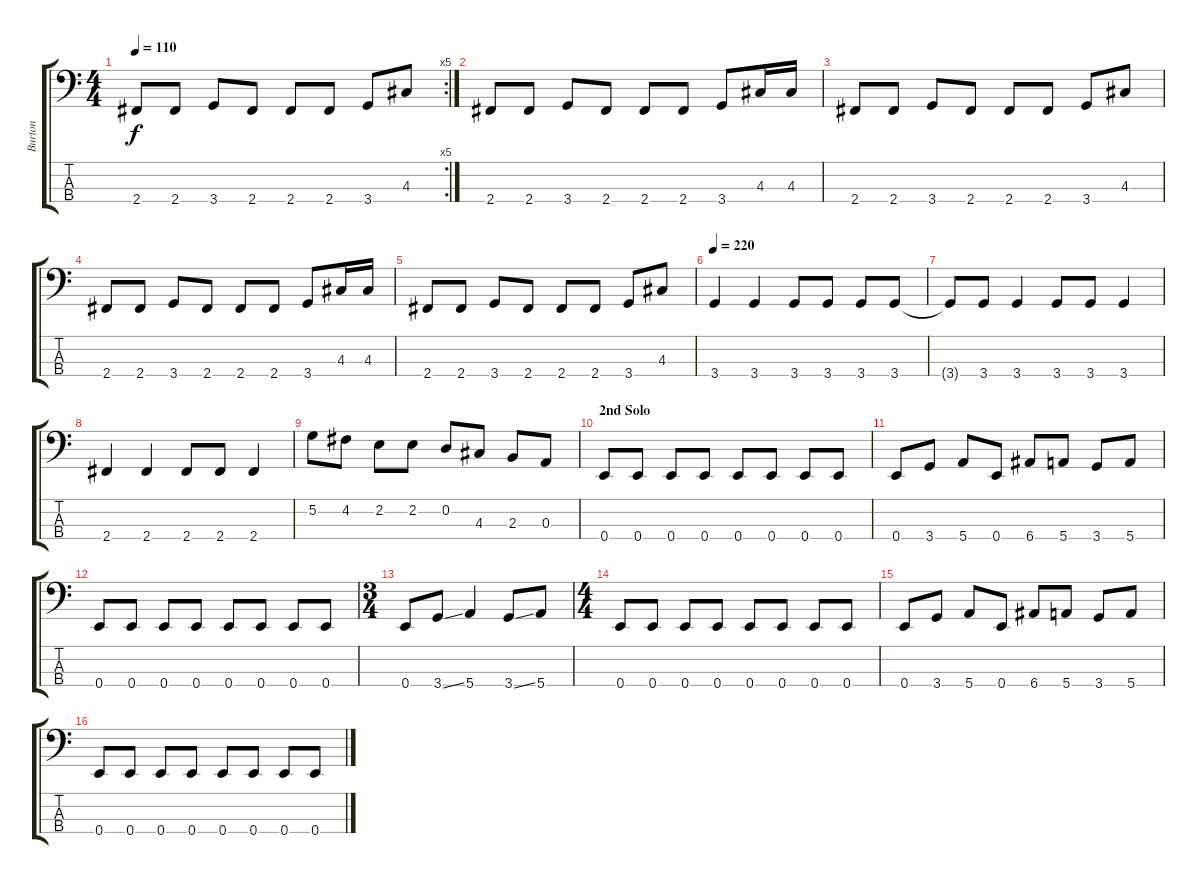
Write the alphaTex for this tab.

\track ("Burton" "Burton") {instrument electricbassfinger}
\staff {score tabs}
\tuning (G2 D2 A1 E1) {hide}
\rc 5
\ts (4 4)
\tempo 110
\clef f4
\ks c
2.4.8{dy f} 2.4.8 3.4.8 2.4.8 2.4.8 2.4.8 3.4.8 4.3.8 |
2.4.8 2.4.8 3.4.8 2.4.8 2.4.8 2.4.8 3.4.8 4.3.16 4.3.16 |
2.4.8 2.4.8 3.4.8 2.4.8 2.4.8 2.4.8 3.4.8 4.3.8 |
2.4.8 2.4.8 3.4.8 2.4.8 2.4.8 2.4.8 3.4.8 4.3.16 4.3.16 |
2.4.8 2.4.8 3.4.8 2.4.8 2.4.8 2.4.8 3.4.8 4.3.8 |
\tempo 220
3.4.4 3.4.4 3.4.8 3.4.8 3.4.8 3.4.8 |
3.4{t}.8 3.4.8 3.4.4 3.4.8 3.4.8 3.4.4 |
2.4.4 2.4.4 2.4.8 2.4.8 2.4.4 |
5.2.8 4.2.8 2.2.8 2.2.8 0.2.8 4.3.8 2.3.8 0.3.8 |
\section ("" "2nd Solo")
0.4.8 0.4.8 0.4.8 0.4.8 0.4.8 0.4.8 0.4.8 0.4.8 |
0.4.8 3.4.8 5.4.8 0.4.8 6.4.8 5.4.8 3.4.8 5.4.8 |
0.4.8 0.4.8 0.4.8 0.4.8 0.4.8 0.4.8 0.4.8 0.4.8 |
\ts (3 4)
0.4.8 3.4{ss}.8 5.4.4 3.4{ss}.8 5.4.8 |
\ts (4 4)
0.4.8 0.4.8 0.4.8 0.4.8 0.4.8 0.4.8 0.4.8 0.4.8 |
0.4.8 3.4.8 5.4.8 0.4.8 6.4.8 5.4.8 3.4.8 5.4.8 |
0.4.8 0.4.8 0.4.8 0.4.8 0.4.8 0.4.8 0.4.8 0.4.8
